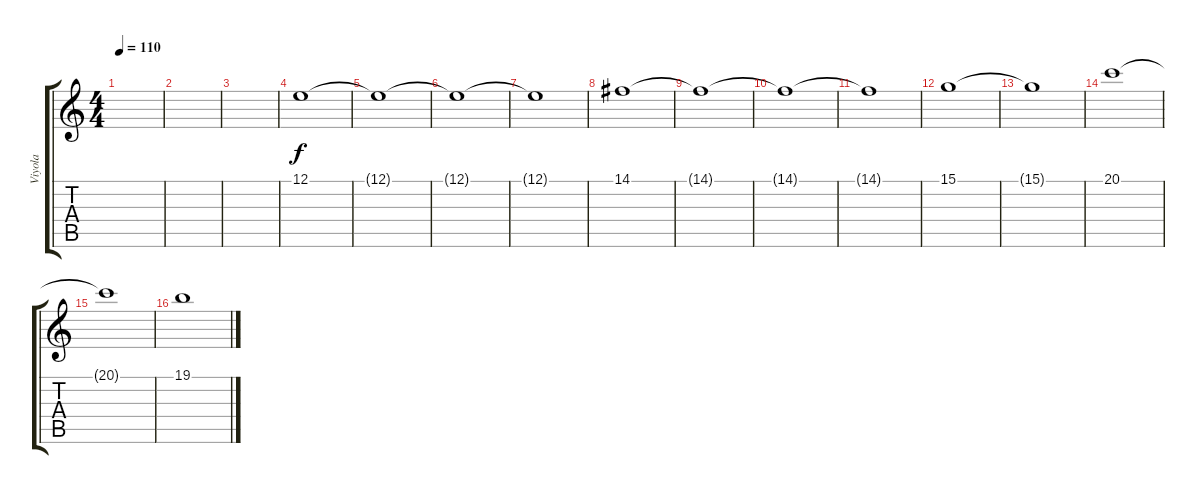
\track ("Viyola" "Viyola") {instrument viola}
\staff {score tabs}
\tuning (E4 B3 G3 D3 A2 E2) {hide}
\ts (4 4)
\tempo 110
\clef g2
\ks c
|
|
|
12.1.1 |
12.1{t}.1 |
12.1{t}.1 |
12.1{t}.1 |
14.1.1 |
14.1{t}.1 |
14.1{t}.1 |
14.1{t}.1 |
15.1.1 |
15.1{t}.1 |
20.1.1 |
20.1{t}.1 |
19.1.1
